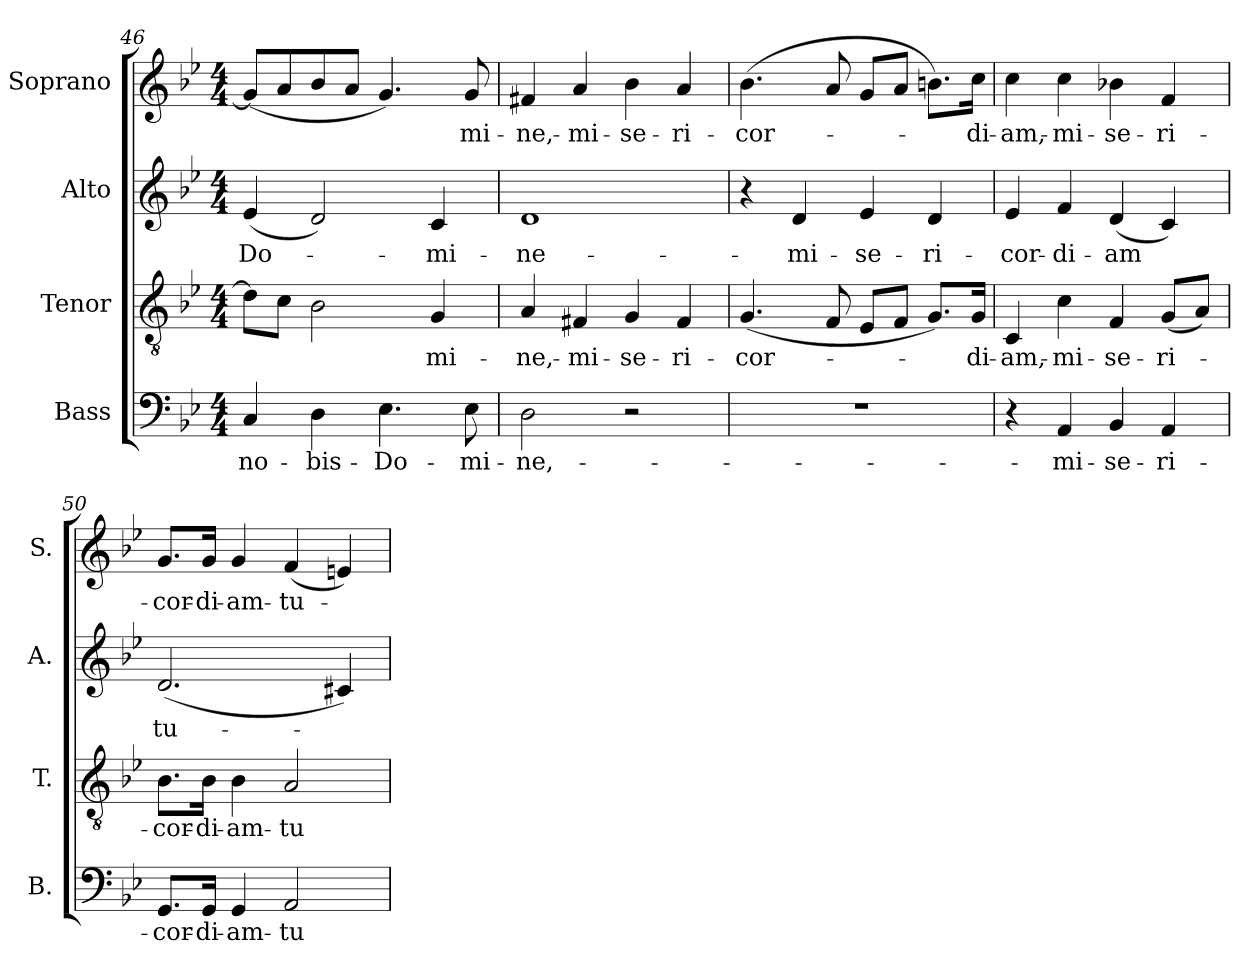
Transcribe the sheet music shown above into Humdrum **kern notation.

**kern	**text	**kern	**text	**kern	**text	**kern	**text
*part4	*part4	*part3	*part3	*part2	*part2	*part1	*part1
*staff4	*staff4	*staff3	*staff3	*staff2	*staff2	*staff1	*staff1
*I"Bass	*	*I"Tenor	*	*I"Alto	*	*I"Soprano	*
*I'B.	*	*I'T.	*	*I'A.	*	*I'S.	*
*clefF4	*	*clefGv2	*	*clefG2	*	*clefG2	*
*	*	*ITrd7c12	*	*	*	*	*
*k[b-e-]	*	*k[b-e-]	*	*k[b-e-]	*	*k[b-e-]	*
*B-:	*	*B-:	*	*B-:	*	*B-:	*
*M4/4	*	*M4/4	*	*M4/4	*	*M4/4	*
=46	=46	=46	=46	=46	=46	=46	=46
!	!LO:LY:b:color=#000000	!	!	!	!	!	!
!	!	!	!	!	!LO:LY:b:color=#000000	!	!
4Ci/	-no-	8Di\L]	.	(4e-i/	-Do-	(8gi/L]	.
.	.	8Ci\J	.	.	.	8ai/	.
!	!LO:LY:b:color=#000000	!	!	!	!	!	!
4Di\	-bis-	2BB-i\	.	2di/)	.	8b-i/	.
.	.	.	.	.	.	8ai/J	.
!	!LO:LY:b:color=#000000	!	!	!	!	!	!
4.E-i\	-Do-	.	.	.	.	4.gi/)	.
!	!	!	!LO:LY:b:color=#000000	!	!	!	!
!	!	!	!	!	!LO:LY:b:color=#000000	!	!
.	.	4GGi/	-mi-	4ci/	-mi-	.	.
!	!LO:LY:b:color=#000000	!	!	!	!	!	!
!	!	!	!	!	!	!	!LO:LY:b:color=#000000
8E-i\	-mi-	.	.	.	.	8gi/	-mi-
=47	=47	=47	=47	=47	=47	=47	=47
!	!LO:LY:b:color=#000000	!	!	!	!	!	!
!	!	!	!LO:LY:b:color=#000000	!	!	!	!
!	!	!	!	!	!LO:LY:b:color=#000000	!	!
!	!	!	!	!	!	!	!LO:LY:b:color=#000000
2Di\	-ne,-	4AAi/	-ne,-	1di	-ne-	4f#Xi/	-ne,-
!	!	!	!LO:LY:b:color=#000000	!	!	!	!
!	!	!	!	!	!	!	!LO:LY:b:color=#000000
.	.	4FF#Xi/	-mi-	.	.	4ai/	-mi-
!	!	!	!LO:LY:b:color=#000000	!	!	!	!
!	!	!	!	!	!	!	!LO:LY:b:color=#000000
2r	.	4GGi/	-se-	.	.	4b-i\	-se-
!	!	!	!LO:LY:b:color=#000000	!	!	!	!
!	!	!	!	!	!	!	!LO:LY:b:color=#000000
.	.	4FF#i/	-ri-	.	.	4ai/	-ri-
!!LO:LB:g=z
=48	=48	=48	=48	=48	=48	=48	=48
!	!	!	!LO:LY:b:color=#000000	!	!	!	!
!	!	!	!	!	!	!	!LO:LY:b:color=#000000
1r	.	(4.GGi/	-cor-	4r	.	(4.b-i\	-cor-
!	!	!	!	!	!LO:LY:b:color=#000000	!	!
.	.	.	.	4di/	-mi-	.	.
.	.	8FFi/	.	.	.	8ai/	.
!	!	!	!	!	!LO:LY:b:color=#000000	!	!
.	.	8EE-i/L	.	4e-i/	-se-	8gi/L	.
.	.	8FFi/J	.	.	.	8ai/J	.
!	!	!	!	!	!LO:LY:b:color=#000000	!	!
.	.	8.GGi/L)	.	4di/	-ri-	8.bni\L)	.
!	!	!	!LO:LY:b:color=#000000	!	!	!	!
!	!	!	!	!	!	!	!LO:LY:b:color=#000000
.	.	16GGi/Jk	-di-	.	.	16cci\Jk	-di-
=49	=49	=49	=49	=49	=49	=49	=49
!	!	!	!LO:LY:b:color=#000000	!	!	!	!
!	!	!	!	!	!LO:LY:b:color=#000000	!	!
!	!	!	!	!	!	!	!LO:LY:b:color=#000000
4r	.	4CCi/	-am,-	4e-i/	-cor-	4cci\	-am,-
!	!LO:LY:b:color=#000000	!	!	!	!	!	!
!	!	!	!LO:LY:b:color=#000000	!	!	!	!
!	!	!	!	!	!LO:LY:b:color=#000000	!	!
!	!	!	!	!	!	!	!LO:LY:b:color=#000000
4AAi/	-mi-	4Ci\	-mi-	4fi/	-di-	4cci\	-mi-
!	!LO:LY:b:color=#000000	!	!	!	!	!	!
!	!	!	!LO:LY:b:color=#000000	!	!	!	!
!	!	!	!	!	!LO:LY:b:color=#000000	!	!
!	!	!	!	!	!	!	!LO:LY:b:color=#000000
4BB-i/	-se-	4FFi/	-se-	(4di/	-am	4b-Xi\	-se-
!	!LO:LY:b:color=#000000	!	!	!	!	!	!
!	!	!	!LO:LY:b:color=#000000	!	!	!	!
!	!	!	!	!	!	!	!LO:LY:b:color=#000000
4AAi/	-ri-	(8GGi/L	-ri-	4ci/)	.	4fi/	-ri-
.	.	8AAi/J)	.	.	.	.	.
=50	=50	=50	=50	=50	=50	=50	=50
!	!LO:LY:b:color=#000000	!	!	!	!	!	!
!	!	!	!LO:LY:b:color=#000000	!	!	!	!
!	!	!	!	!	!LO:LY:b:color=#000000	!	!
!	!	!	!	!	!	!	!LO:LY:b:color=#000000
8.GGi/L	-cor-	8.BB-i\L	-cor-	(2.di/	tu-	8.gi/L	-cor-
!	!LO:LY:b:color=#000000	!	!	!	!	!	!
!	!	!	!LO:LY:b:color=#000000	!	!	!	!
!	!	!	!	!	!	!	!LO:LY:b:color=#000000
16GGi/Jk	-di-	16BB-i\Jk	-di-	.	.	16gi/Jk	-di-
!	!LO:LY:b:color=#000000	!	!	!	!	!	!
!	!	!	!LO:LY:b:color=#000000	!	!	!	!
!	!	!	!	!	!	!	!LO:LY:b:color=#000000
4GGi/	-am-	4BB-i\	-am-	.	.	4gi/	-am-
!	!LO:LY:b:color=#000000	!	!	!	!	!	!
!	!	!	!LO:LY:b:color=#000000	!	!	!	!
!	!	!	!	!	!	!	!LO:LY:b:color=#000000
2AAi/	-tu-	2AAi/	-tu-	.	.	(4fi/	-tu-
.	.	.	.	4c#Xi/)	.	4eni/)	.
=	=	=	=	=	=	=	=
*-	*-	*-	*-	*-	*-	*-	*-
